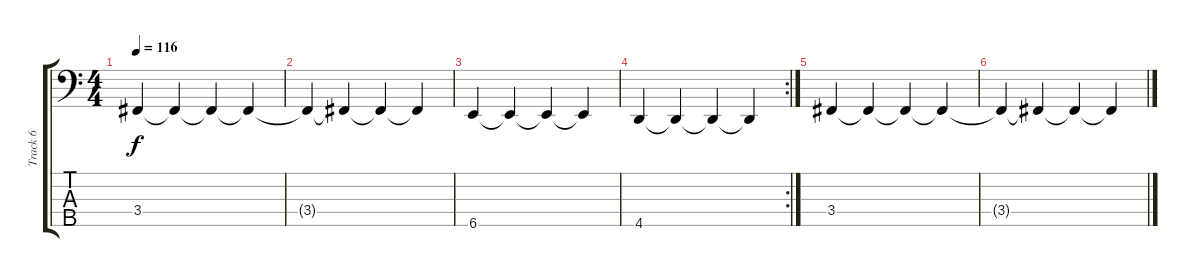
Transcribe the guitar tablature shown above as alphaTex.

\track ("Track 6" "Track 6") {instrument electricbasspick}
\staff {score tabs}
\tuning (Gb2 Db2 Ab1 Eb1 Bb0) {hide}
\ts (4 4)
\tempo 116
\clef f4
\ks c
3.4.4{dy f} 3.4{t}.4 3.4{t}.4 3.4{t}.4 |
3.4{t}.4 3.4{t}.4 3.4{t}.4 3.4{t}.4 |
6.5.4 6.5{t}.4 6.5{t}.4 6.5{t}.4 |
\rc 2
4.5.4 4.5{t}.4 4.5{t}.4 4.5{t}.4 |
3.4.4 3.4{t}.4 3.4{t}.4 3.4{t}.4 |
3.4{t}.4 3.4{t}.4 3.4{t}.4 3.4{t}.4
